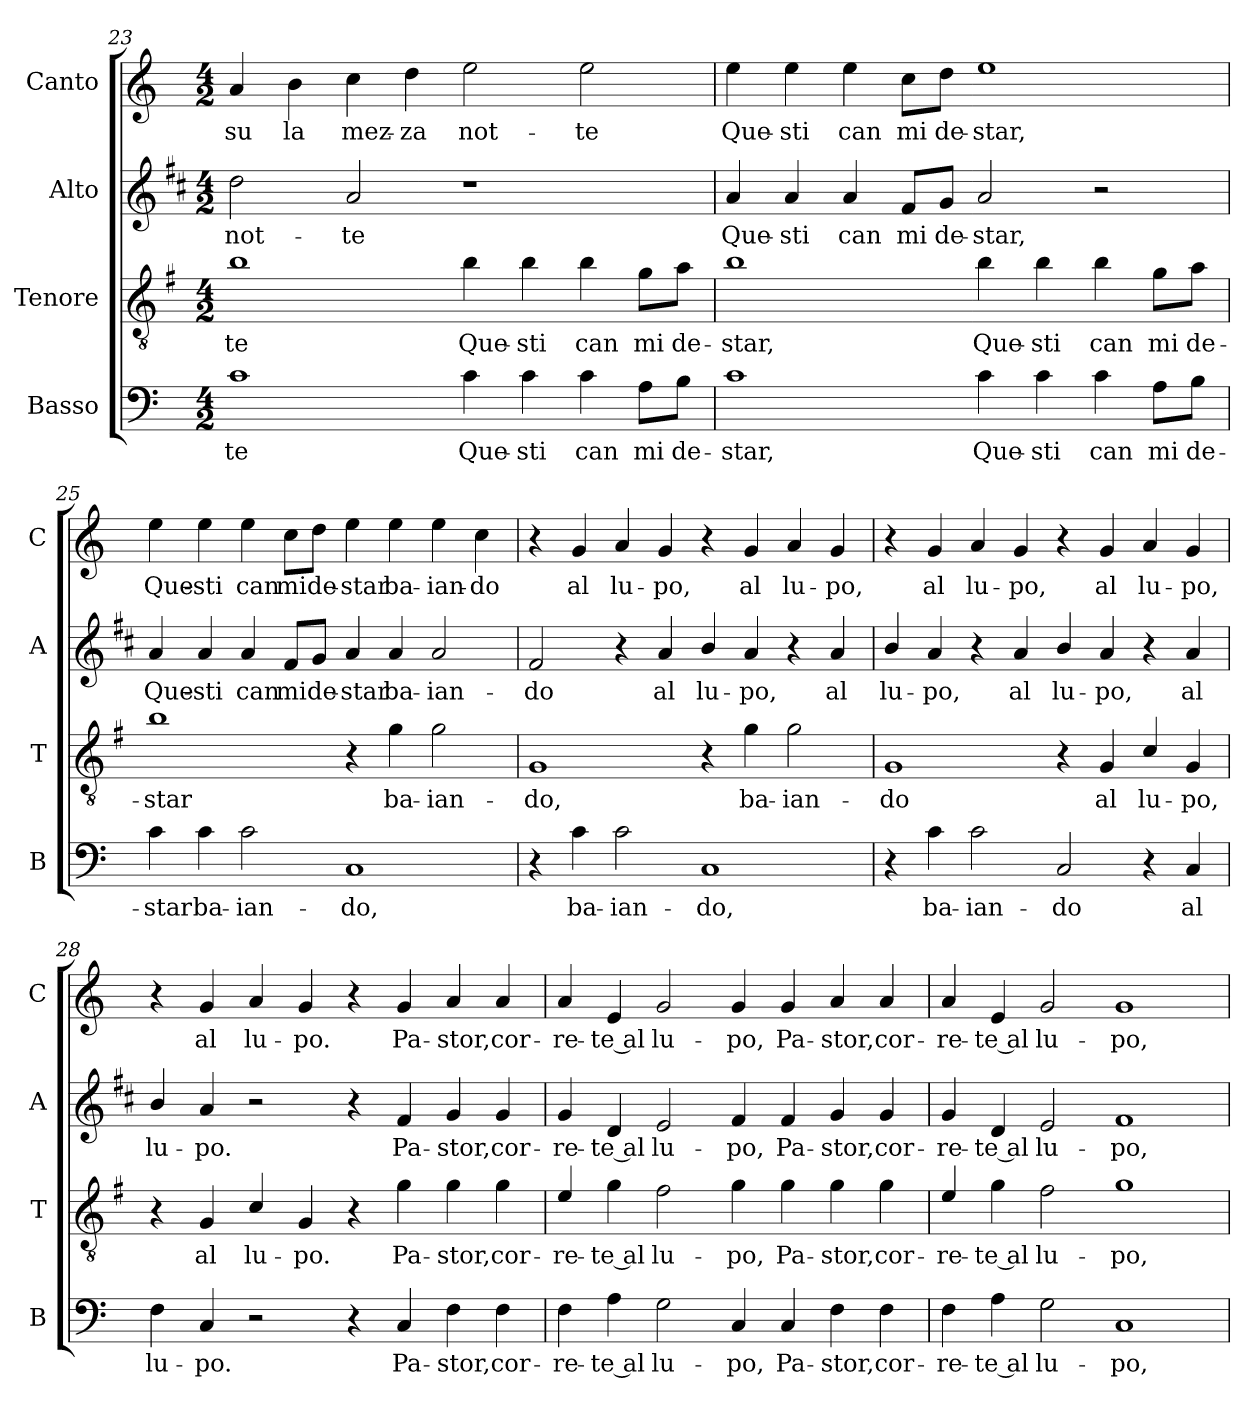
**kern	**text	**kern	**text	**kern	**text	**kern	**text
*part4	*part4	*part3	*part3	*part2	*part2	*part1	*part1
*staff4	*staff4	*staff3	*staff3	*staff2	*staff2	*staff1	*staff1
*I"Basso	*	*I"Tenore	*	*I"Alto	*	*I"Canto	*
*I'B	*	*I'T	*	*I'A	*	*I'C	*
*clefF4	*	*clefGv2	*	*clefG2	*	*clefG2	*
*	*	*ITrd4c7	*	*ITrd1c2	*	*	*
*k[]	*	*k[]	*	*k[]	*	*k[]	*
*C:	*	*C:	*	*C:	*	*C:	*
*M4/2	*	*M4/2	*	*M4/2	*	*M4/2	*
=23	=23	=23	=23	=23	=23	=23	=23
!	!LO:LY:b	!	!LO:LY:b	!	!LO:LY:b	!	!LO:LY:b
1c	-te	1e	-te	2cc\	not-	4a/	su
!	!	!	!	!	!	!	!LO:LY:b
.	.	.	.	.	.	4b\	la
!	!	!	!	!	!LO:LY:b	!	!LO:LY:b
.	.	.	.	2g/	-te	4cc\	mez-
!	!	!	!	!	!	!	!LO:LY:b
.	.	.	.	.	.	4dd\	-za
!	!LO:LY:b	!	!LO:LY:b	!	!	!	!LO:LY:b
4c\	Que-	4e\	Que-	1r	.	2ee\	not-
!	!LO:LY:b	!	!LO:LY:b	!	!	!	!
4c\	-sti	4e\	-sti	.	.	.	.
!	!LO:LY:b	!	!LO:LY:b	!	!	!	!LO:LY:b
4c\	can	4e\	can	.	.	2ee\	-te
!	!LO:LY:b	!	!LO:LY:b	!	!	!	!
8A\L	mi	8c\L	mi	.	.	.	.
!	!LO:LY:b	!	!LO:LY:b	!	!	!	!
8B\J	de-	8d\J	de-	.	.	.	.
=24	=24	=24	=24	=24	=24	=24	=24
!	!LO:LY:b	!	!LO:LY:b	!	!LO:LY:b	!	!LO:LY:b
1c	-star,	1e	-star,	4g/	Que-	4ee\	Que-
!	!	!	!	!	!LO:LY:b	!	!LO:LY:b
.	.	.	.	4g/	-sti	4ee\	-sti
!	!	!	!	!	!LO:LY:b	!	!LO:LY:b
.	.	.	.	4g/	can	4ee\	can
!	!	!	!	!	!LO:LY:b	!	!LO:LY:b
.	.	.	.	8e/L	mi	8cc\L	mi
!	!	!	!	!	!LO:LY:b	!	!LO:LY:b
.	.	.	.	8f/J	de-	8dd\J	de-
!	!LO:LY:b	!	!LO:LY:b	!	!LO:LY:b	!	!LO:LY:b
4c\	Que-	4e\	Que-	2g/	-star,	1ee	-star,
!	!LO:LY:b	!	!LO:LY:b	!	!	!	!
4c\	-sti	4e\	-sti	.	.	.	.
!	!LO:LY:b	!	!LO:LY:b	!	!	!	!
4c\	can	4e\	can	2r	.	.	.
!	!LO:LY:b	!	!LO:LY:b	!	!	!	!
8A\L	mi	8c\L	mi	.	.	.	.
!	!LO:LY:b	!	!LO:LY:b	!	!	!	!
8B\J	de-	8d\J	de-	.	.	.	.
!!LO:LB:g=z
=25	=25	=25	=25	=25	=25	=25	=25
!	!LO:LY:b	!	!LO:LY:b	!	!LO:LY:b	!	!LO:LY:b
4c\	-star	1e	-star	4g/	Que-	4ee\	Que-
!	!LO:LY:b	!	!	!	!LO:LY:b	!	!LO:LY:b
4c\	ba-	.	.	4g/	-sti	4ee\	-sti
!	!LO:LY:b	!	!	!	!LO:LY:b	!	!LO:LY:b
2c\	-ian-	.	.	4g/	can	4ee\	can
!	!	!	!	!	!LO:LY:b	!	!LO:LY:b
.	.	.	.	8e/L	mi	8cc\L	mi
!	!	!	!	!	!LO:LY:b	!	!LO:LY:b
.	.	.	.	8f/J	de-	8dd\J	de-
!	!LO:LY:b	!	!	!	!LO:LY:b	!	!LO:LY:b
1C	-do,	4r	.	4g/	-star	4ee\	-star
!	!	!	!LO:LY:b	!	!LO:LY:b	!	!LO:LY:b
.	.	4c\	ba-	4g/	ba-	4ee\	ba-
!	!	!	!LO:LY:b	!	!LO:LY:b	!	!LO:LY:b
.	.	2c\	-ian-	2g/	-ian-	4ee\	-ian-
!	!	!	!	!	!	!	!LO:LY:b
.	.	.	.	.	.	4cc\	-do
=26	=26	=26	=26	=26	=26	=26	=26
!	!	!	!LO:LY:b	!	!LO:LY:b	!	!
4r	.	1C	-do,	2e/	-do	4r	.
!	!LO:LY:b	!	!	!	!	!	!LO:LY:b
4c\	ba-	.	.	.	.	4g/	al
!	!LO:LY:b	!	!	!	!	!	!LO:LY:b
2c\	-ian-	.	.	4r	.	4a/	lu-
!	!	!	!	!	!LO:LY:b	!	!LO:LY:b
.	.	.	.	4g/	al	4g/	-po,
!	!LO:LY:b	!	!	!	!LO:LY:b	!	!
1C	-do,	4r	.	4a/	lu-	4r	.
!	!	!	!LO:LY:b	!	!LO:LY:b	!	!LO:LY:b
.	.	4c\	ba-	4g/	-po,	4g/	al
!	!	!	!LO:LY:b	!	!	!	!LO:LY:b
.	.	2c\	-ian-	4r	.	4a/	lu-
!	!	!	!	!	!LO:LY:b	!	!LO:LY:b
.	.	.	.	4g/	al	4g/	-po,
=27	=27	=27	=27	=27	=27	=27	=27
!	!	!	!LO:LY:b	!	!LO:LY:b	!	!
4r	.	1C	-do	4a/	lu-	4r	.
!	!LO:LY:b	!	!	!	!LO:LY:b	!	!LO:LY:b
4c\	ba-	.	.	4g/	-po,	4g/	al
!	!LO:LY:b	!	!	!	!	!	!LO:LY:b
2c\	-ian-	.	.	4r	.	4a/	lu-
!	!	!	!	!	!LO:LY:b	!	!LO:LY:b
.	.	.	.	4g/	al	4g/	-po,
!	!LO:LY:b	!	!	!	!LO:LY:b	!	!
2C/	-do	4r	.	4a/	lu-	4r	.
!	!	!	!LO:LY:b	!	!LO:LY:b	!	!LO:LY:b
.	.	4C/	al	4g/	-po,	4g/	al
!	!	!	!LO:LY:b	!	!	!	!LO:LY:b
4r	.	4F/	lu-	4r	.	4a/	lu-
!	!LO:LY:b	!	!LO:LY:b	!	!LO:LY:b	!	!LO:LY:b
4C/	al	4C/	-po,	4g/	al	4g/	-po,
=28	=28	=28	=28	=28	=28	=28	=28
!	!LO:LY:b	!	!	!	!LO:LY:b	!	!
4F\	lu-	4r	.	4a/	lu-	4r	.
!	!LO:LY:b	!	!LO:LY:b	!	!LO:LY:b	!	!LO:LY:b
4C/	-po.	4C/	al	4g/	-po.	4g/	al
!	!	!	!LO:LY:b	!	!	!	!LO:LY:b
2r	.	4F/	lu-	2r	.	4a/	lu-
!	!	!	!LO:LY:b	!	!	!	!LO:LY:b
.	.	4C/	-po.	.	.	4g/	-po.
4r	.	4r	.	4r	.	4r	.
!	!LO:LY:b	!	!LO:LY:b	!	!LO:LY:b	!	!LO:LY:b
4C/	Pa-	4c\	Pa-	4e/	Pa-	4g/	Pa-
!	!LO:LY:b	!	!LO:LY:b	!	!LO:LY:b	!	!LO:LY:b
4F\	-stor,	4c\	-stor,	4f/	-stor,	4a/	-stor,
!	!LO:LY:b	!	!LO:LY:b	!	!LO:LY:b	!	!LO:LY:b
4F\	cor-	4c\	cor-	4f/	cor-	4a/	cor-
!!LO:PB:g=z
=29	=29	=29	=29	=29	=29	=29	=29
!	!LO:LY:b	!	!LO:LY:b	!	!LO:LY:b	!	!LO:LY:b
4F\	-re-	4A/	-re-	4f/	-re-	4a/	-re-
!	!LO:LY:b	!	!LO:LY:b	!	!LO:LY:b	!	!LO:LY:b
4A\	-te al	4c\	-te al	4c/	-te al	4e/	-te al
!	!LO:LY:b	!	!LO:LY:b	!	!LO:LY:b	!	!LO:LY:b
2G\	lu-	2B\	lu-	2d/	lu-	2g/	lu-
!	!LO:LY:b	!	!LO:LY:b	!	!LO:LY:b	!	!LO:LY:b
4C/	-po,	4c\	-po,	4e/	-po,	4g/	-po,
!	!LO:LY:b	!	!LO:LY:b	!	!LO:LY:b	!	!LO:LY:b
4C/	Pa-	4c\	Pa-	4e/	Pa-	4g/	Pa-
!	!LO:LY:b	!	!LO:LY:b	!	!LO:LY:b	!	!LO:LY:b
4F\	-stor,	4c\	-stor,	4f/	-stor,	4a/	-stor,
!	!LO:LY:b	!	!LO:LY:b	!	!LO:LY:b	!	!LO:LY:b
4F\	cor-	4c\	cor-	4f/	cor-	4a/	cor-
=30	=30	=30	=30	=30	=30	=30	=30
!	!LO:LY:b	!	!LO:LY:b	!	!LO:LY:b	!	!LO:LY:b
4F\	-re-	4A/	-re-	4f/	-re-	4a/	-re-
!	!LO:LY:b	!	!LO:LY:b	!	!LO:LY:b	!	!LO:LY:b
4A\	-te al	4c\	-te al	4c/	-te al	4e/	-te al
!	!LO:LY:b	!	!LO:LY:b	!	!LO:LY:b	!	!LO:LY:b
2G\	lu-	2B\	lu-	2d/	lu-	2g/	lu-
!	!LO:LY:b	!	!LO:LY:b	!	!LO:LY:b	!	!LO:LY:b
1C	-po,	1c	-po,	1e	-po,	1g	-po,
=	=	=	=	=	=	=	=
*-	*-	*-	*-	*-	*-	*-	*-
